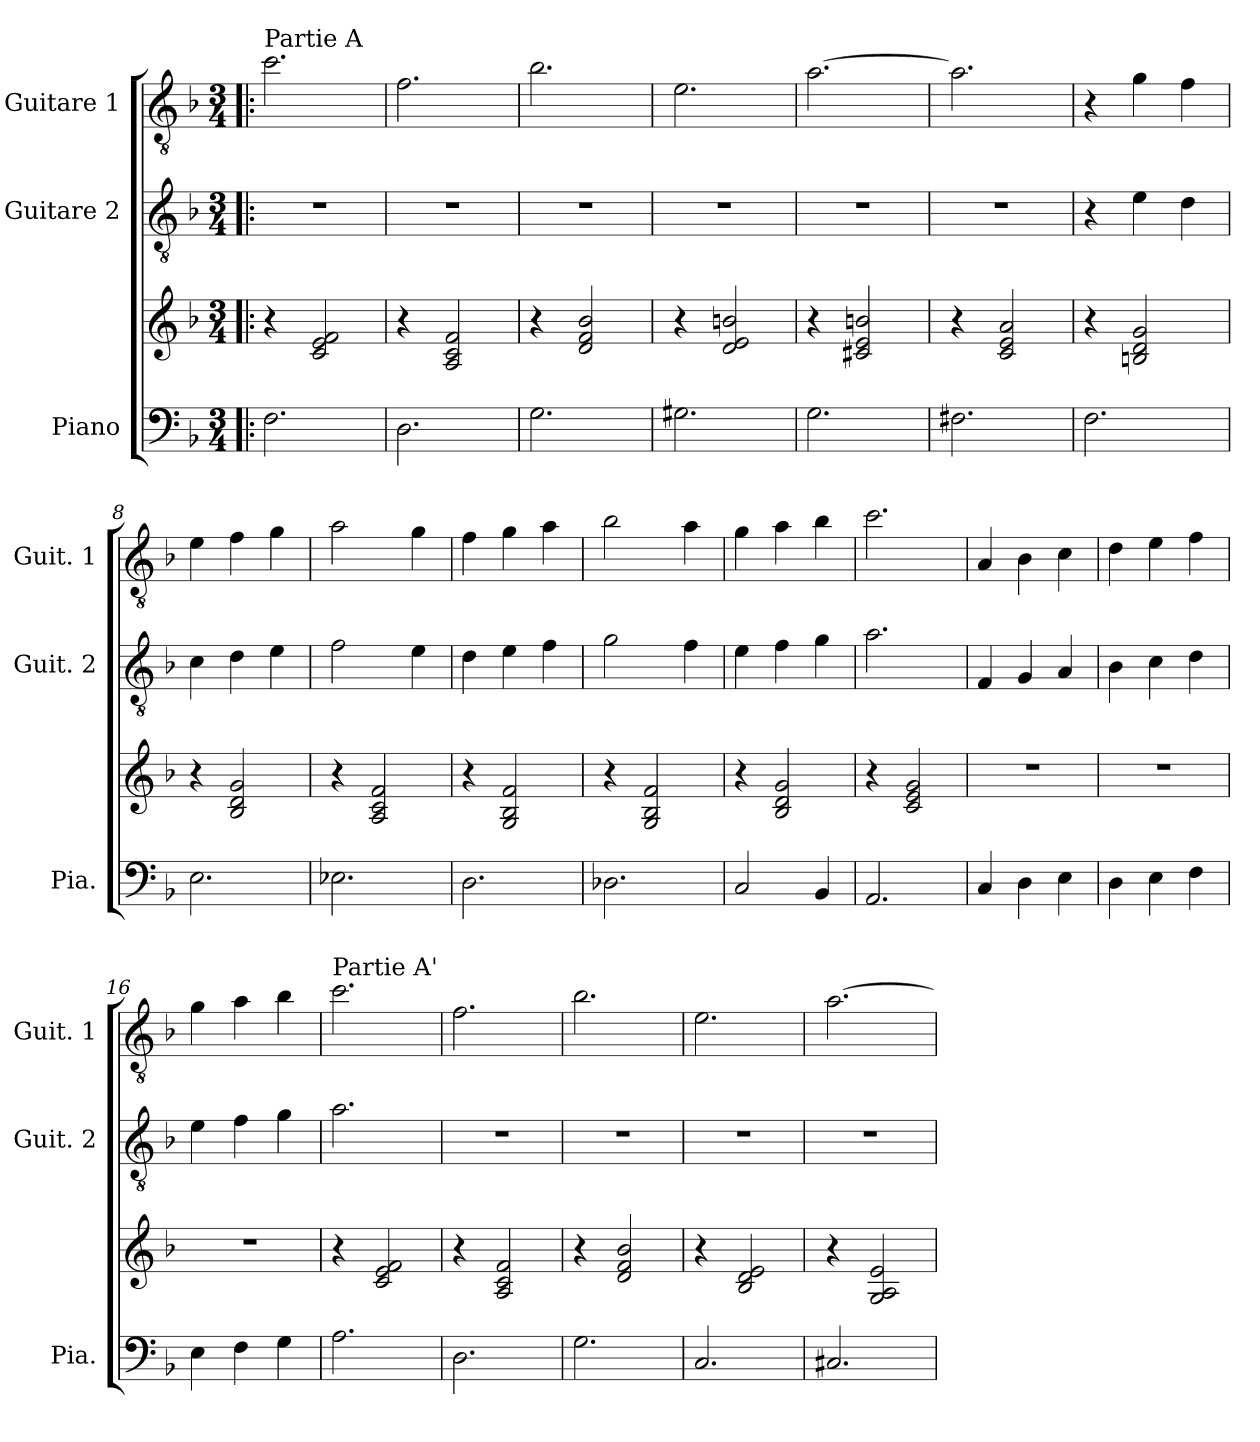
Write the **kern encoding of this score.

**kern	**kern	**kern	**kern
*part3	*part3	*part2	*part1
*staff4	*staff3	*staff2	*staff1
*I"Piano	*	*I"Guitare 2	*I"Guitare 1
*I'Pia.	*	*I'Guit. 2	*I'Guit. 1
*clefF4	*clefG2	*clefGv2	*clefGv2
*k[b-]	*k[b-]	*k[b-]	*k[b-]
*M3/4	*M3/4	*M3/4	*M3/4
*MM125	*MM125	*MM125	*MM125
=1!|:	=1!|:	=1!|:	=1!|:
!	!	!	!LO:TX:a:t=Partie A
2.F\	4r	2.r	2.cc\
.	2c/ 2e/ 2f/	.	.
=2	=2	=2	=2
2.D\	4r	2.r	2.f\
.	2A/ 2c/ 2f/	.	.
=3	=3	=3	=3
2.G\	4r	2.r	2.b-\
.	2d/ 2f/ 2b-/	.	.
=4	=4	=4	=4
2.G#X\	4r	2.r	2.e\
.	2d/ 2e/ 2bn/	.	.
=5	=5	=5	=5
2.G\	4r	2.r	[2.a\
.	2c#X/ 2e/ 2bn/	.	.
=6	=6	=6	=6
2.F#X\	4r	2.r	2.a\]
.	2c/ 2e/ 2a/	.	.
=7	=7	=7	=7
2.F\	4r	4r	4r
.	2Bn/ 2d/ 2g/	4e\	4g\
.	.	4d\	4f\
=8	=8	=8	=8
2.E\	4r	4c\	4e\
.	2B-/ 2d/ 2g/	4d\	4f\
.	.	4e\	4g\
!!LO:LB:g=z
=9	=9	=9	=9
2.E-X\	4r	2f\	2a\
.	2A/ 2c/ 2f/	.	.
.	.	4e\	4g\
=10	=10	=10	=10
2.D\	4r	4d\	4f\
.	2G/ 2B-/ 2f/	4e\	4g\
.	.	4f\	4a\
=11	=11	=11	=11
2.D-X\	4r	2g\	2b-\
.	2G/ 2B-/ 2f/	.	.
.	.	4f\	4a\
=12	=12	=12	=12
2C/	4r	4e\	4g\
.	2B-/ 2d/ 2g/	4f\	4a\
4BB-/	.	4g\	4b-\
=13	=13	=13	=13
2.AA/	4r	2.a\	2.cc\
.	2c/ 2e/ 2g/	.	.
=14	=14	=14	=14
4C/	2.r	4F/	4A/
4D\	.	4G/	4B-\
4E\	.	4A/	4c\
=15	=15	=15	=15
4D\	2.r	4B-\	4d\
4E\	.	4c\	4e\
4F\	.	4d\	4f\
=16	=16	=16	=16
4E\	2.r	4e\	4g\
4F\	.	4f\	4a\
4G\	.	4g\	4b-\
!!LO:LB:g=z
=17	=17	=17	=17
!	!	!	!LO:TX:a:t=Partie A'
2.A\	4r	2.a\	2.cc\
.	2c/ 2e/ 2f/	.	.
=18	=18	=18	=18
2.D\	4r	2.r	2.f\
.	2A/ 2c/ 2f/	.	.
=19	=19	=19	=19
2.G\	4r	2.r	2.b-\
.	2d/ 2f/ 2b-/	.	.
=20	=20	=20	=20
2.C/	4r	2.r	2.e\
.	2B-/ 2d/ 2e/	.	.
=21	=21	=21	=21
2.C#X/	4r	2.r	[2.a\
.	2G/ 2A/ 2e/	.	.
=	=	=	=
*-	*-	*-	*-
